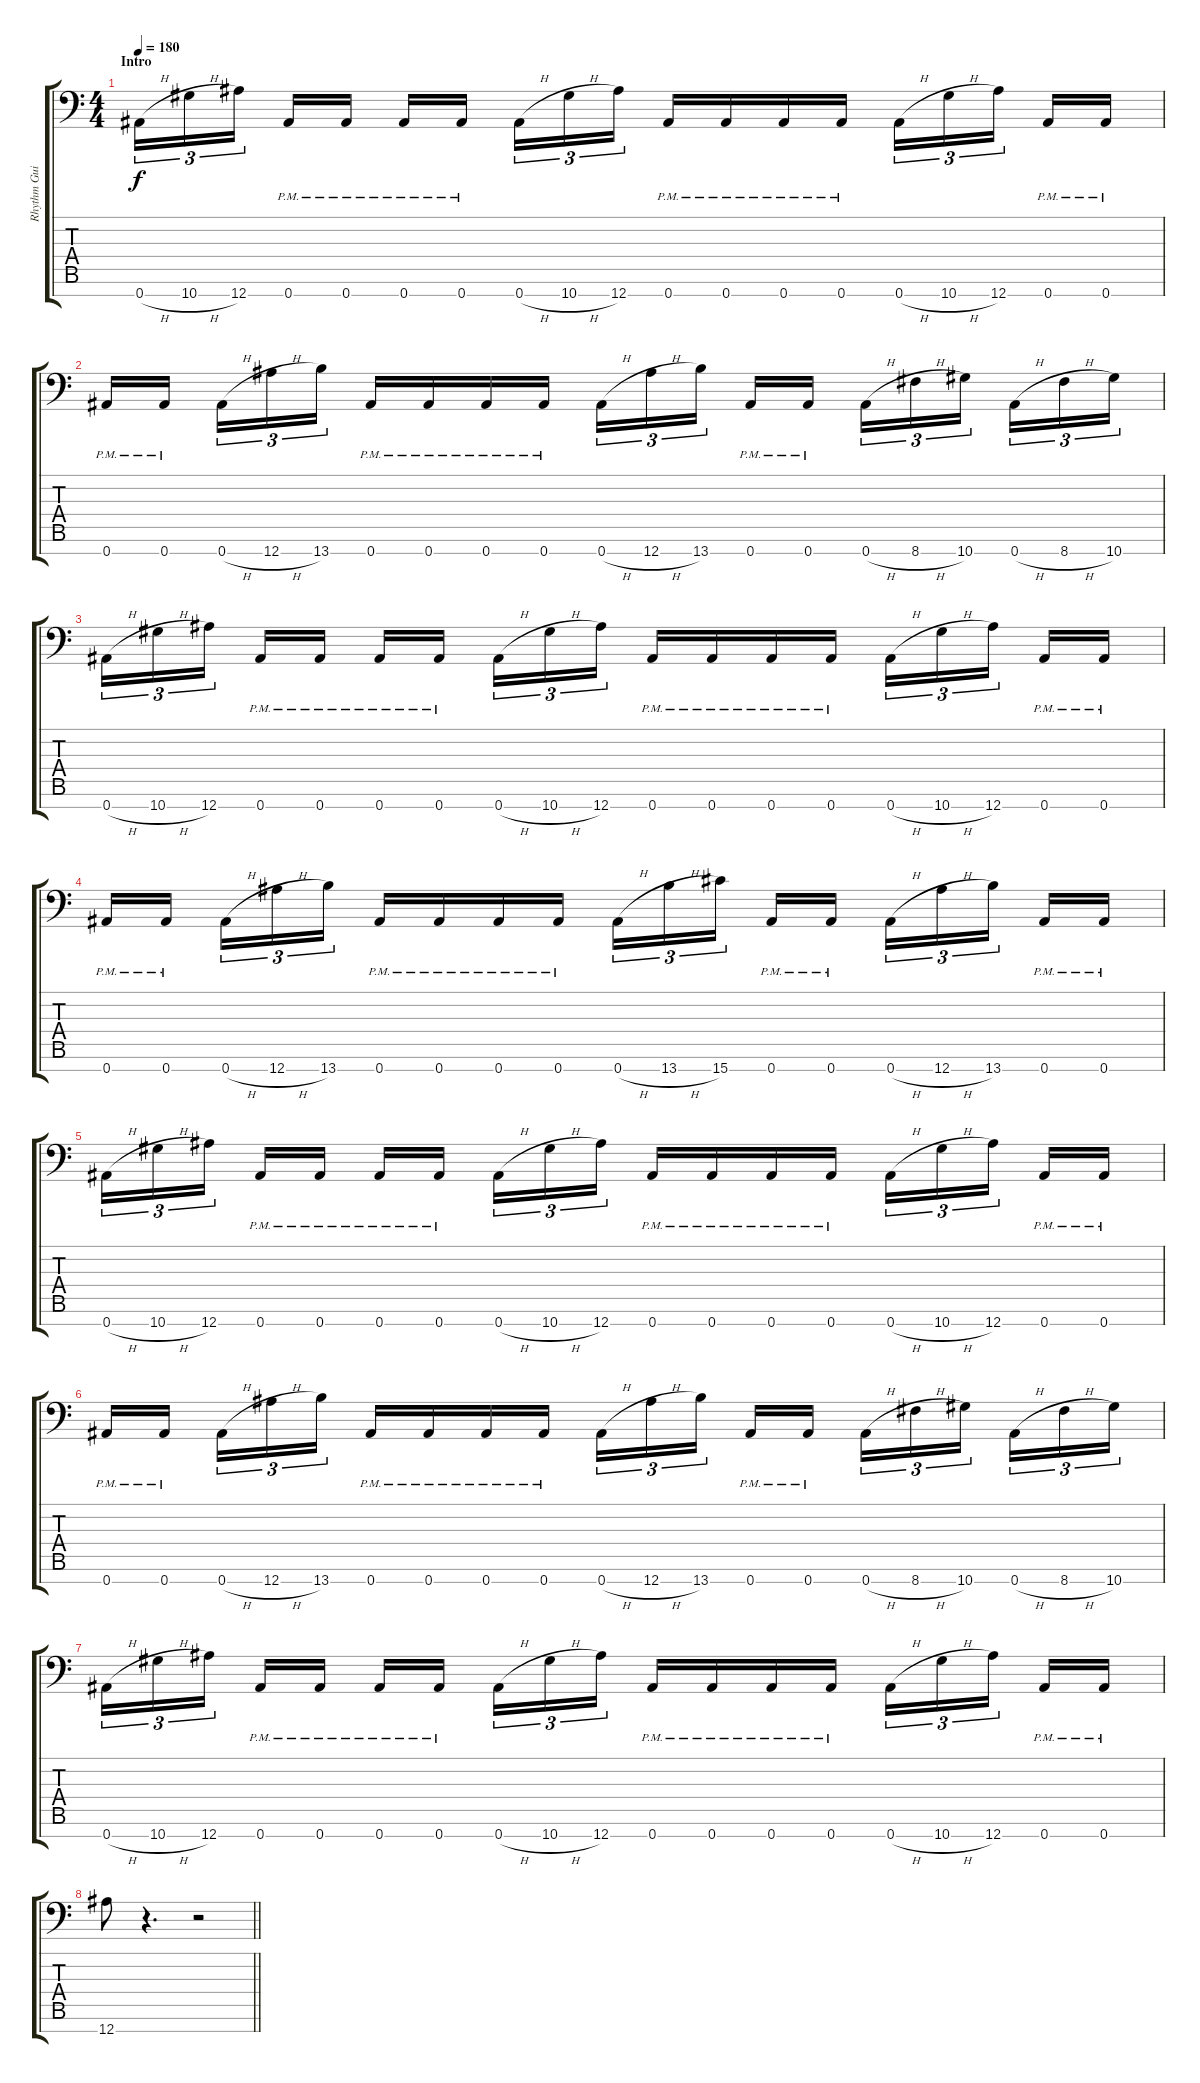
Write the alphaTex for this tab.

\track ("Rhythm Guitar" "Rhythm Gui") {instrument distortionguitar}
\staff {score tabs}
\tuning (Eb4 Bb3 Gb3 Db3 Ab2 Eb2 Bb1) {hide}
\ts (4 4)
\section ("" "Intro")
\tempo 180
\clef f4
\ks c
0.7{h}.16{tu (3 2) dy f instrument distortionguitar} 10.7{h}.16{tu (3 2)} 12.7.16{tu (3 2)} 0.7{pm}.16 0.7{pm}.16 0.7{pm}.16 0.7{pm}.16 0.7{h}.16{tu (3 2)} 10.7{h}.16{tu (3 2)} 12.7.16{tu (3 2)} 0.7{pm}.16 0.7{pm}.16 0.7{pm}.16 0.7{pm}.16 0.7{h}.16{tu (3 2)} 10.7{h}.16{tu (3 2)} 12.7.16{tu (3 2)} 0.7{pm}.16 0.7{pm}.16 |
0.7{pm}.16 0.7{pm}.16 0.7{h}.16{tu (3 2)} 12.7{h}.16{tu (3 2)} 13.7.16{tu (3 2)} 0.7{pm}.16 0.7{pm}.16 0.7{pm}.16 0.7{pm}.16 0.7{h}.16{tu (3 2)} 12.7{h}.16{tu (3 2)} 13.7.16{tu (3 2)} 0.7{pm}.16 0.7{pm}.16 0.7{h}.16{tu (3 2)} 8.7{h}.16{tu (3 2)} 10.7.16{tu (3 2)} 0.7{h}.16{tu (3 2)} 8.7{h}.16{tu (3 2)} 10.7.16{tu (3 2)} |
0.7{h}.16{tu (3 2)} 10.7{h}.16{tu (3 2)} 12.7.16{tu (3 2)} 0.7{pm}.16 0.7{pm}.16 0.7{pm}.16 0.7{pm}.16 0.7{h}.16{tu (3 2)} 10.7{h}.16{tu (3 2)} 12.7.16{tu (3 2)} 0.7{pm}.16 0.7{pm}.16 0.7{pm}.16 0.7{pm}.16 0.7{h}.16{tu (3 2)} 10.7{h}.16{tu (3 2)} 12.7.16{tu (3 2)} 0.7{pm}.16 0.7{pm}.16 |
0.7{pm}.16 0.7{pm}.16 0.7{h}.16{tu (3 2)} 12.7{h}.16{tu (3 2)} 13.7.16{tu (3 2)} 0.7{pm}.16 0.7{pm}.16 0.7{pm}.16 0.7{pm}.16 0.7{h}.16{tu (3 2)} 13.7{h}.16{tu (3 2)} 15.7.16{tu (3 2)} 0.7{pm}.16 0.7{pm}.16 0.7{h}.16{tu (3 2)} 12.7{h}.16{tu (3 2)} 13.7.16{tu (3 2)} 0.7{pm}.16 0.7{pm}.16 |
0.7{h}.16{tu (3 2)} 10.7{h}.16{tu (3 2)} 12.7.16{tu (3 2)} 0.7{pm}.16 0.7{pm}.16 0.7{pm}.16 0.7{pm}.16 0.7{h}.16{tu (3 2)} 10.7{h}.16{tu (3 2)} 12.7.16{tu (3 2)} 0.7{pm}.16 0.7{pm}.16 0.7{pm}.16 0.7{pm}.16 0.7{h}.16{tu (3 2)} 10.7{h}.16{tu (3 2)} 12.7.16{tu (3 2)} 0.7{pm}.16 0.7{pm}.16 |
0.7{pm}.16 0.7{pm}.16 0.7{h}.16{tu (3 2)} 12.7{h}.16{tu (3 2)} 13.7.16{tu (3 2)} 0.7{pm}.16 0.7{pm}.16 0.7{pm}.16 0.7{pm}.16 0.7{h}.16{tu (3 2)} 12.7{h}.16{tu (3 2)} 13.7.16{tu (3 2)} 0.7{pm}.16 0.7{pm}.16 0.7{h}.16{tu (3 2)} 8.7{h}.16{tu (3 2)} 10.7.16{tu (3 2)} 0.7{h}.16{tu (3 2)} 8.7{h}.16{tu (3 2)} 10.7.16{tu (3 2)} |
0.7{h}.16{tu (3 2)} 10.7{h}.16{tu (3 2)} 12.7.16{tu (3 2)} 0.7{pm}.16 0.7{pm}.16 0.7{pm}.16 0.7{pm}.16 0.7{h}.16{tu (3 2)} 10.7{h}.16{tu (3 2)} 12.7.16{tu (3 2)} 0.7{pm}.16 0.7{pm}.16 0.7{pm}.16 0.7{pm}.16 0.7{h}.16{tu (3 2)} 10.7{h}.16{tu (3 2)} 12.7.16{tu (3 2)} 0.7{pm}.16 0.7{pm}.16 |
\barLineRight lightlight
12.7.8 r.4{d} r.2
